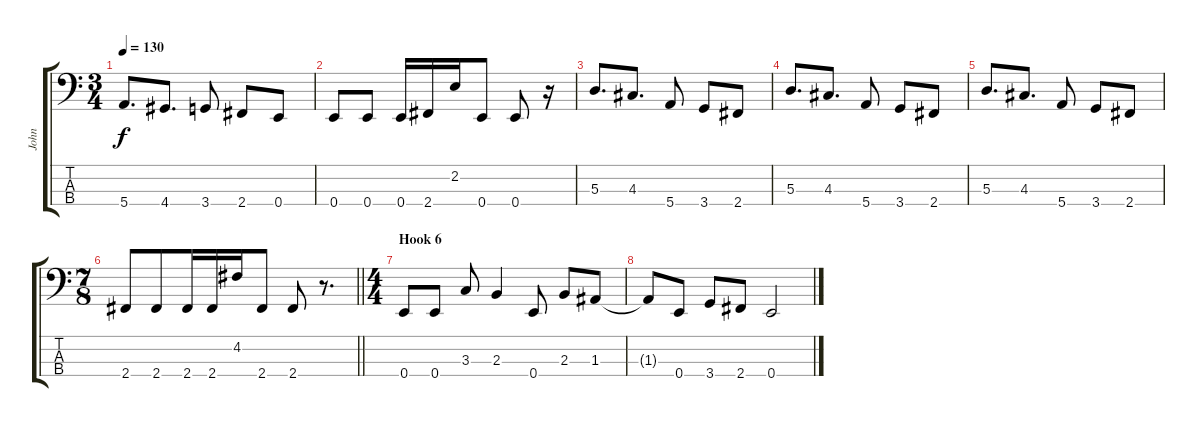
\track ("John" "John") {instrument electricbassfinger}
\staff {score tabs}
\tuning (G2 D2 A1 E1) {hide}
\ts (3 4)
\tempo 130
\clef f4
\ks c
5.4.8{d dy f} 4.4.8{d} 3.4.8 2.4.8 0.4.8 |
0.4.8 0.4.8 0.4.16 2.4.16 2.2.16 0.4.8 0.4.8 r.16 |
5.3.8{d} 4.3.8{d} 5.4.8 3.4.8 2.4.8 |
5.3.8{d} 4.3.8{d} 5.4.8 3.4.8 2.4.8 |
5.3.8{d} 4.3.8{d} 5.4.8 3.4.8 2.4.8 |
\ts (7 8)
\barLineRight lightlight
2.4.8 2.4.8 2.4.16 2.4.16 4.2.16 2.4.8 2.4.8 r.8{d} |
\ts (4 4)
\section ("" "Hook 6")
0.4.8 0.4.8 3.3.8 2.3.4 0.4.8 2.3.8 1.3.8 |
1.3{t}.8 0.4.8 3.4.8 2.4.8 0.4.2
